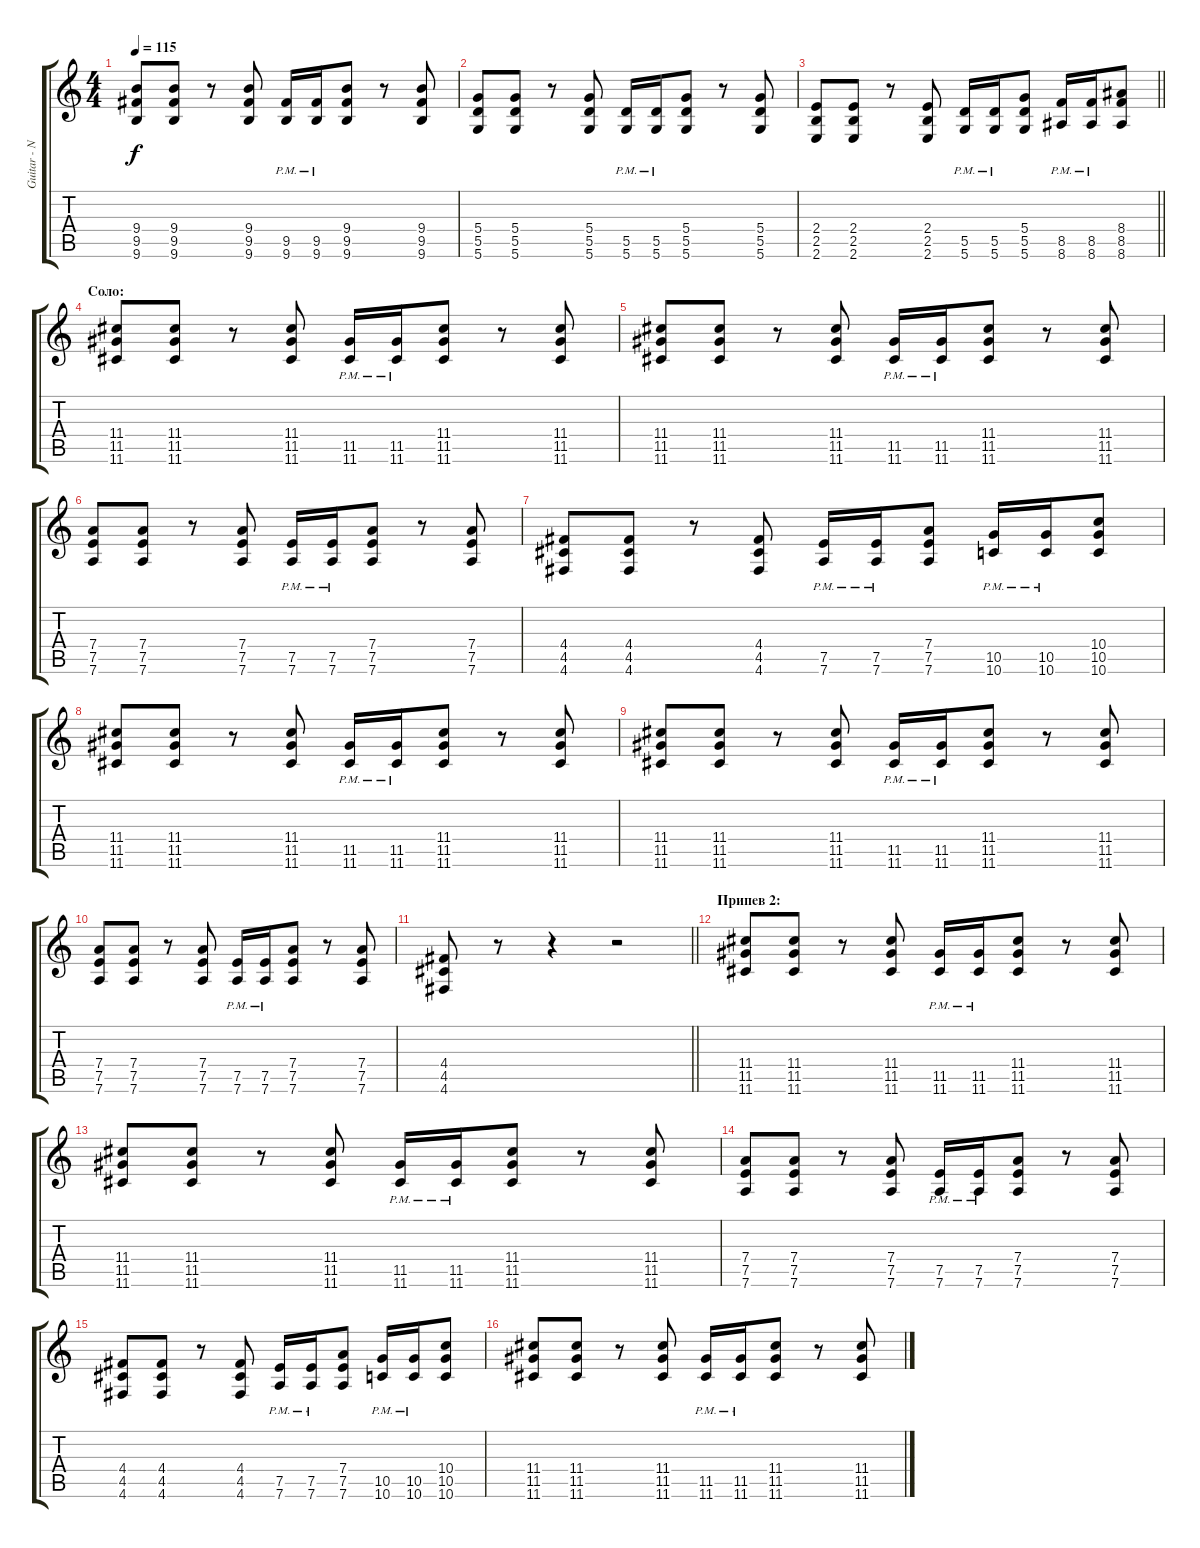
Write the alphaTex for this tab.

\track ("Guitar - Nightmare Industries" "Guitar - N") {instrument distortionguitar}
\staff {score tabs}
\tuning (E4 B3 G3 D3 A2 D2) {hide}
\ts (4 4)
\tempo 115
\clef g2
\ks c
(9.4 9.5 9.6).8{dy f} (9.4 9.5 9.6).8 r.8 (9.4 9.5 9.6).8 (9.5{pm} 9.6{pm}).16 (9.5{pm} 9.6{pm}).16 (9.4 9.5 9.6).8 r.8 (9.4 9.5 9.6).8 |
(5.4 5.5 5.6).8 (5.4 5.5 5.6).8 r.8 (5.4 5.5 5.6).8 (5.5{pm} 5.6{pm}).16 (5.5{pm} 5.6{pm}).16 (5.4 5.5 5.6).8 r.8 (5.4 5.5 5.6).8 |
\barLineRight lightlight
(2.4 2.5 2.6).8 (2.4 2.5 2.6).8 r.8 (2.4 2.5 2.6).8 (5.5{pm} 5.6{pm}).16 (5.5{pm} 5.6{pm}).16 (5.4 5.5 5.6).8 (8.5{pm} 8.6{pm}).16 (8.5{pm} 8.6{pm}).16 (8.4 8.5 8.6).8 |
\section ("" "Соло:")
(11.4 11.5 11.6).8 (11.4 11.5 11.6).8 r.8 (11.4 11.5 11.6).8 (11.5{pm} 11.6{pm}).16 (11.5{pm} 11.6{pm}).16 (11.4 11.5 11.6).8 r.8 (11.4 11.5 11.6).8 |
(11.4 11.5 11.6).8 (11.4 11.5 11.6).8 r.8 (11.4 11.5 11.6).8 (11.5{pm} 11.6{pm}).16 (11.5{pm} 11.6{pm}).16 (11.4 11.5 11.6).8 r.8 (11.4 11.5 11.6).8 |
(7.4 7.5 7.6).8 (7.4 7.5 7.6).8 r.8 (7.4 7.5 7.6).8 (7.5{pm} 7.6{pm}).16 (7.5{pm} 7.6{pm}).16 (7.4 7.5 7.6).8 r.8 (7.4 7.5 7.6).8 |
(4.4 4.5 4.6).8 (4.4 4.5 4.6).8 r.8 (4.4 4.5 4.6).8 (7.5{pm} 7.6{pm}).16 (7.5{pm} 7.6{pm}).16 (7.4 7.5 7.6).8 (10.5{pm} 10.6{pm}).16 (10.5{pm} 10.6{pm}).16 (10.4 10.5 10.6).8 |
(11.4 11.5 11.6).8 (11.4 11.5 11.6).8 r.8 (11.4 11.5 11.6).8 (11.5{pm} 11.6{pm}).16 (11.5{pm} 11.6{pm}).16 (11.4 11.5 11.6).8 r.8 (11.4 11.5 11.6).8 |
(11.4 11.5 11.6).8 (11.4 11.5 11.6).8 r.8 (11.4 11.5 11.6).8 (11.5{pm} 11.6{pm}).16 (11.5{pm} 11.6{pm}).16 (11.4 11.5 11.6).8 r.8 (11.4 11.5 11.6).8 |
(7.4 7.5 7.6).8 (7.4 7.5 7.6).8 r.8 (7.4 7.5 7.6).8 (7.5{pm} 7.6{pm}).16 (7.5{pm} 7.6{pm}).16 (7.4 7.5 7.6).8 r.8 (7.4 7.5 7.6).8 |
\barLineRight lightlight
(4.4 4.5 4.6).8 r.8 r.4 r.2 |
\section ("" "Припев 2:")
(11.4 11.5 11.6).8 (11.4 11.5 11.6).8 r.8 (11.4 11.5 11.6).8 (11.5{pm} 11.6{pm}).16 (11.5{pm} 11.6{pm}).16 (11.4 11.5 11.6).8 r.8 (11.4 11.5 11.6).8 |
(11.4 11.5 11.6).8 (11.4 11.5 11.6).8 r.8 (11.4 11.5 11.6).8 (11.5{pm} 11.6{pm}).16 (11.5{pm} 11.6{pm}).16 (11.4 11.5 11.6).8 r.8 (11.4 11.5 11.6).8 |
(7.4 7.5 7.6).8 (7.4 7.5 7.6).8 r.8 (7.4 7.5 7.6).8 (7.5{pm} 7.6{pm}).16 (7.5{pm} 7.6{pm}).16 (7.4 7.5 7.6).8 r.8 (7.4 7.5 7.6).8 |
(4.4 4.5 4.6).8 (4.4 4.5 4.6).8 r.8 (4.4 4.5 4.6).8 (7.5{pm} 7.6{pm}).16 (7.5{pm} 7.6{pm}).16 (7.4 7.5 7.6).8 (10.5{pm} 10.6{pm}).16 (10.5{pm} 10.6{pm}).16 (10.4 10.5 10.6).8 |
(11.4 11.5 11.6).8 (11.4 11.5 11.6).8 r.8 (11.4 11.5 11.6).8 (11.5{pm} 11.6{pm}).16 (11.5{pm} 11.6{pm}).16 (11.4 11.5 11.6).8 r.8 (11.4 11.5 11.6).8
